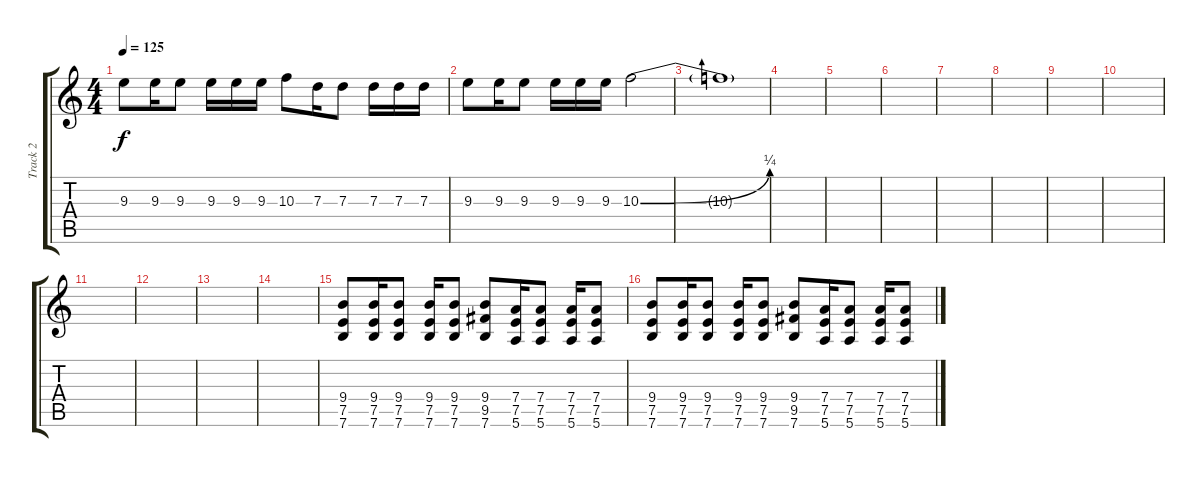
\track ("Track 2" "Track 2") {instrument overdrivenguitar}
\staff {score tabs}
\tuning (E4 B3 G3 D3 A2 E2) {hide}
\ts (4 4)
\tempo 125
\clef g2
\ks c
9.3.8{dy f} 9.3.16 9.3.8 9.3.16 9.3.16 9.3.16 10.3.8 7.3.16 7.3.8 7.3.16 7.3.16 7.3.16 |
9.3.8 9.3.16 9.3.8 9.3.16 9.3.16 9.3.16 10.3{be (bend 0 0 60 1)}.2 |
10.3{t}.1 |
|
|
|
|
|
|
|
|
|
|
|
(9.4 7.5 7.6).8 (9.4 7.5 7.6).16 (9.4 7.5 7.6).8 (9.4 7.5 7.6).16 (9.4 7.5 7.6).8 (9.4 9.5 7.6).8 (7.4 7.5 5.6).16 (7.4 7.5 5.6).8 (7.4 7.5 5.6).16 (7.4 7.5 5.6).8 |
(9.4 7.5 7.6).8 (9.4 7.5 7.6).16 (9.4 7.5 7.6).8 (9.4 7.5 7.6).16 (9.4 7.5 7.6).8 (9.4 9.5 7.6).8 (7.4 7.5 5.6).16 (7.4 7.5 5.6).8 (7.4 7.5 5.6).16 (7.4 7.5 5.6).8
